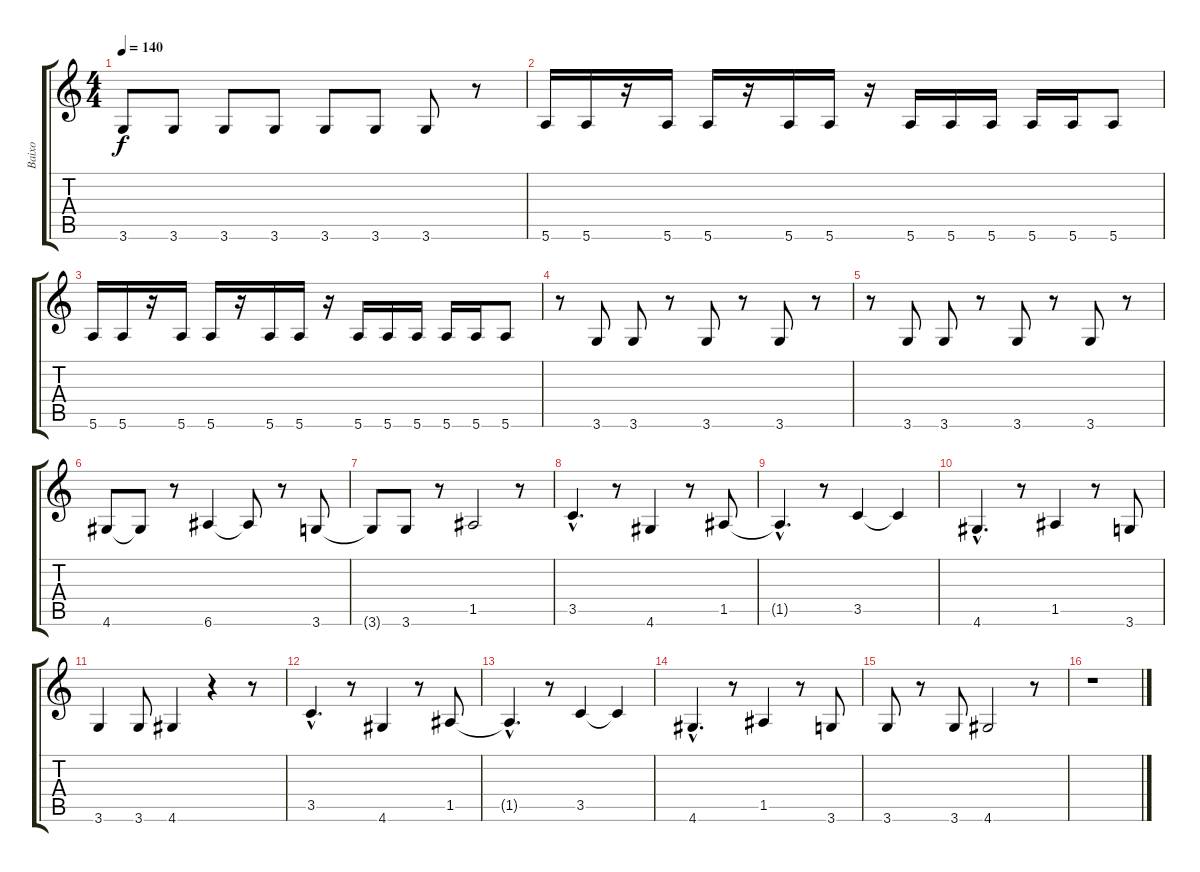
\track ("Baixo" "Baixo") {instrument electricbassfinger}
\staff {score tabs}
\tuning (E4 B3 G3 D3 A2 E2) {hide}
\ts (4 4)
\tempo 140
\clef g2
\ks c
3.6.8{dy f} 3.6.8 3.6.8 3.6.8 3.6.8 3.6.8 3.6.8 r.8 |
5.6.16 5.6.16 r.16 5.6.16 5.6.16 r.16 5.6.16 5.6.16 r.16 5.6.16 5.6.16 5.6.16 5.6.16 5.6.16 5.6.8 |
5.6.16 5.6.16 r.16 5.6.16 5.6.16 r.16 5.6.16 5.6.16 r.16 5.6.16 5.6.16 5.6.16 5.6.16 5.6.16 5.6.8 |
r.8 3.6.8 3.6.8 r.8 3.6.8 r.8 3.6.8 r.8 |
r.8 3.6.8 3.6.8 r.8 3.6.8 r.8 3.6.8 r.8 |
4.6.8 4.6{t}.8 r.8 6.6.4 6.6{t}.8 r.8 3.6.8 |
3.6{t}.8 3.6.8 r.8 1.5.2 r.8 |
3.5{hac}.4{d volume 16} r.8 4.6.4 r.8 1.5.8 |
1.5{hac t}.4{d} r.8 3.5.4 3.5{t}.4 |
4.6{hac}.4{d} r.8 1.5.4 r.8 3.6.8 |
3.6.4 3.6.8 4.6.4 r.4 r.8 |
3.5{hac}.4{d volume 16} r.8 4.6.4 r.8 1.5.8 |
1.5{hac t}.4{d} r.8 3.5.4 3.5{t}.4 |
4.6{hac}.4{d} r.8 1.5.4 r.8 3.6.8 |
3.6.8 r.8 3.6.8 4.6.2 r.8 |
r.1
